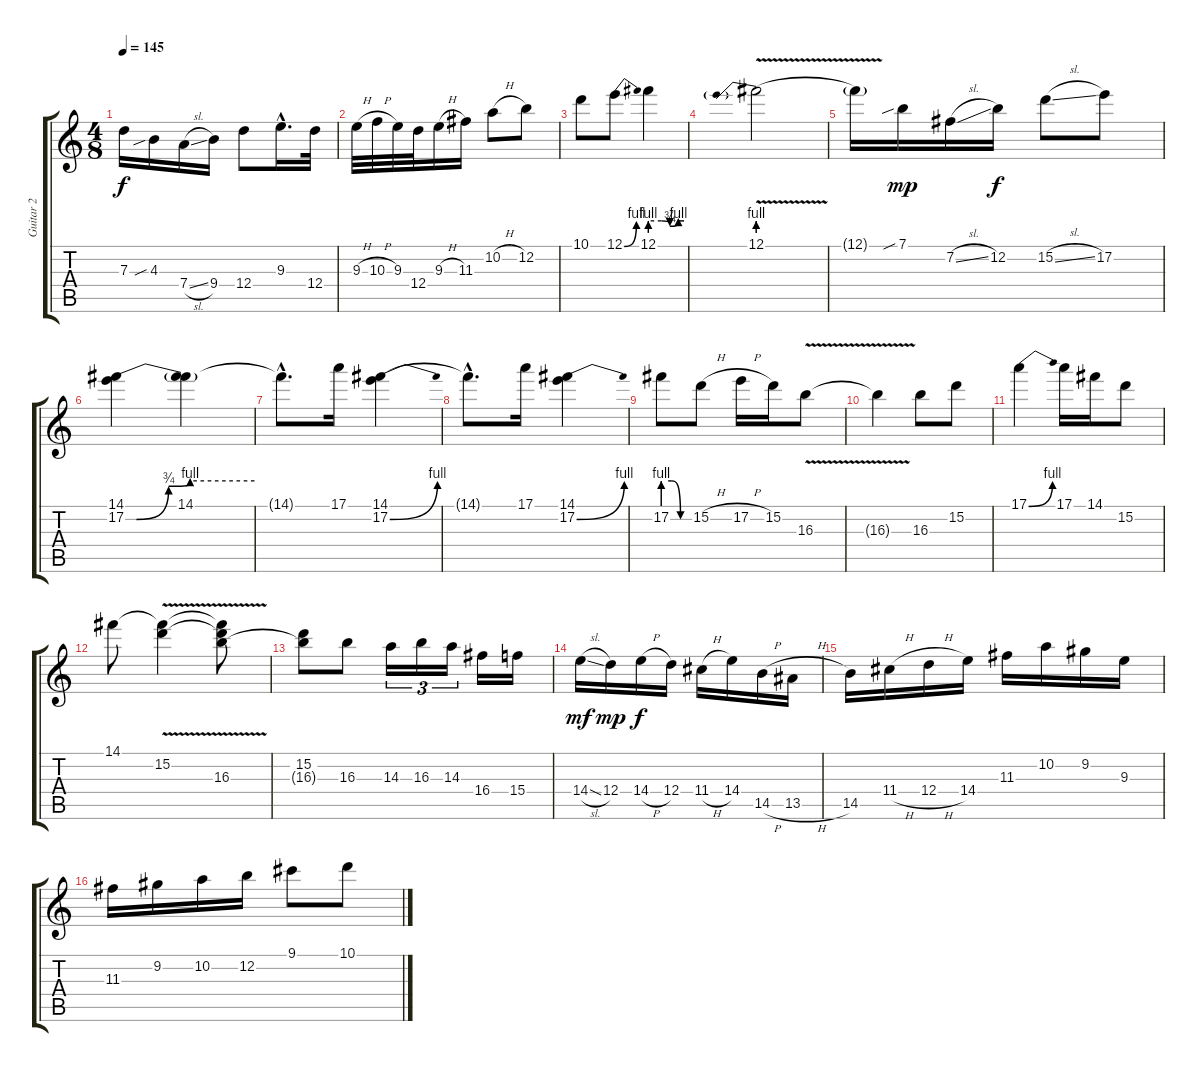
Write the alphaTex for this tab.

\track ("Guitar 2" "Guitar 2") {instrument overdrivenguitar}
\staff {score tabs}
\tuning (E4 B3 G3 D3 A2 E2) {hide}
\ts (4 8)
\tempo 145
\clef g2
\ks c
7.3{t}.16{dy f} 4.3{sib}.16 7.4{sl}.16 9.4.16 12.4.8 9.3{hac}.16{d} 12.4.32 |
9.3{h}.32 10.3{h}.32 9.3.32 12.4.32 9.3{h}.16 11.3.16 10.2{h}.8 12.2.8 |
10.1.8 12.1{be (bend 0 0 60 4)}.8 12.1{be (custom 0 4 20 4 35 3 50 4 60 4)}.4 |
12.1{be (prebend 0 4 60 4) v}.2 |
12.1{t}.16 7.1{sib}.16{dy mp} 7.2{sl}.16 12.2.16{dy f} 15.2{sl}.8 17.2.8 |
(14.1 17.2{be (custom 0 0 5 0 20 3 30 4 60 4)}).4 (14.1 17.2{t}).4 |
14.1{hac t}.8{d} 17.1.16 (14.1 17.2{be (bend 0 0 60 4)}).4 |
14.1{hac t}.8{d} 17.1.16 (14.1 17.2{be (bend 0 0 60 4)}).4 |
17.2{be (custom 0 4 20 4 40 0 60 0)}.8 15.2{h}.8 17.2{h}.16 15.2.16 16.3{v}.8 |
16.3{t}.4 16.3.8 15.2.8 |
17.1{be (bend 0 0 60 4)}.4 17.1.16 14.1.16 15.2.8 |
14.1.8 (14.1{t} 15.2{v}).4 (14.1{t} 15.2{t} 16.3).8 |
(15.2 16.3{t}).8 16.3.8 14.3.16{tu (3 2)} 16.3.16{tu (3 2)} 14.3.16{tu (3 2)} 16.4.16 15.4.16 |
14.4{sl}.16{dy mf} 12.4.16{dy mp} 14.4{h}.16{dy f} 12.4.16 11.4{h}.16 14.4.16 14.5{h}.16 13.5{h}.16 |
14.5.16 11.4{h}.16 12.4{h}.16 14.4.16 11.3.16 10.2.16 9.2.16 9.3.16 |
11.3.16 9.2.16 10.2.16 12.2.16 9.1.8 10.1.8
